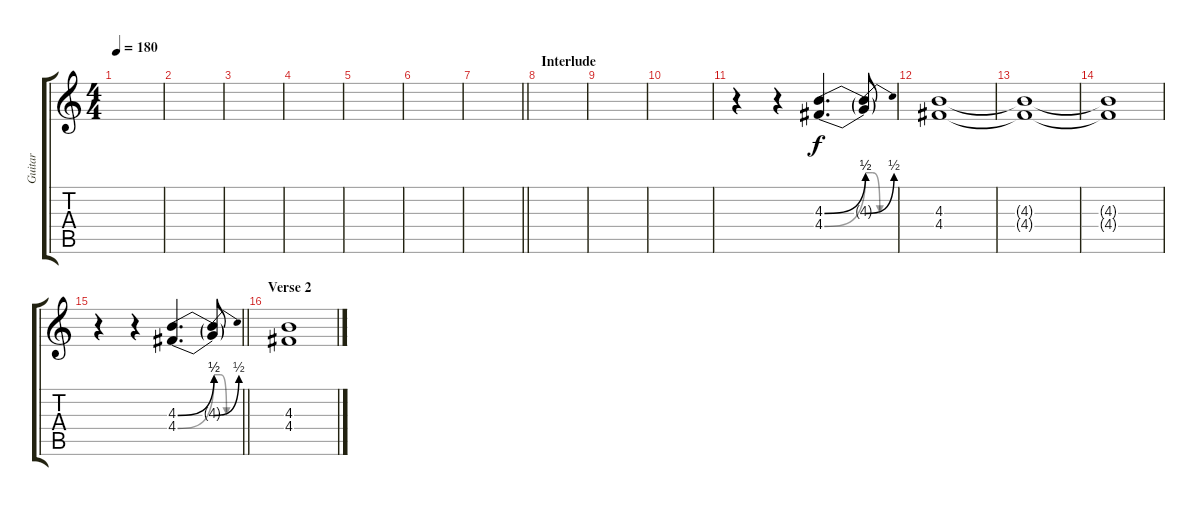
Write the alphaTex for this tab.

\track ("Guitar" "Guitar") {instrument distortionguitar}
\staff {score tabs}
\tuning (E4 B3 G3 D3 A2 E2) {hide}
\ts (4 4)
\tempo 180
\clef g2
\ks c
|
|
|
|
|
|
\barLineRight lightlight
|
\section ("" "Interlude")
|
|
|
r.4 r.4 (4.3{be (bend 0 0 60 2)} 4.4{be (bend 0 0 60 2)}).4{d} (4.3{be (bend 0 0 60 2) t} 4.4{be (custom 0 2 15 2 30 0 60 0) t}).8 |
(4.3 4.4).1{volume 2} |
(4.3{t} 4.4{t}).1 |
(4.3{t} 4.4{t}).1 |
\barLineRight lightlight
r.4 r.4 (4.3{be (bend 0 0 60 2)} 4.4{be (bend 0 0 60 2)}).4{d volume 13} (4.3{be (bend 0 0 60 2) t} 4.4{be (custom 0 2 15 2 30 0 60 0) t}).8 |
\section ("" "Verse 2")
(4.3 4.4).1{volume 2}
